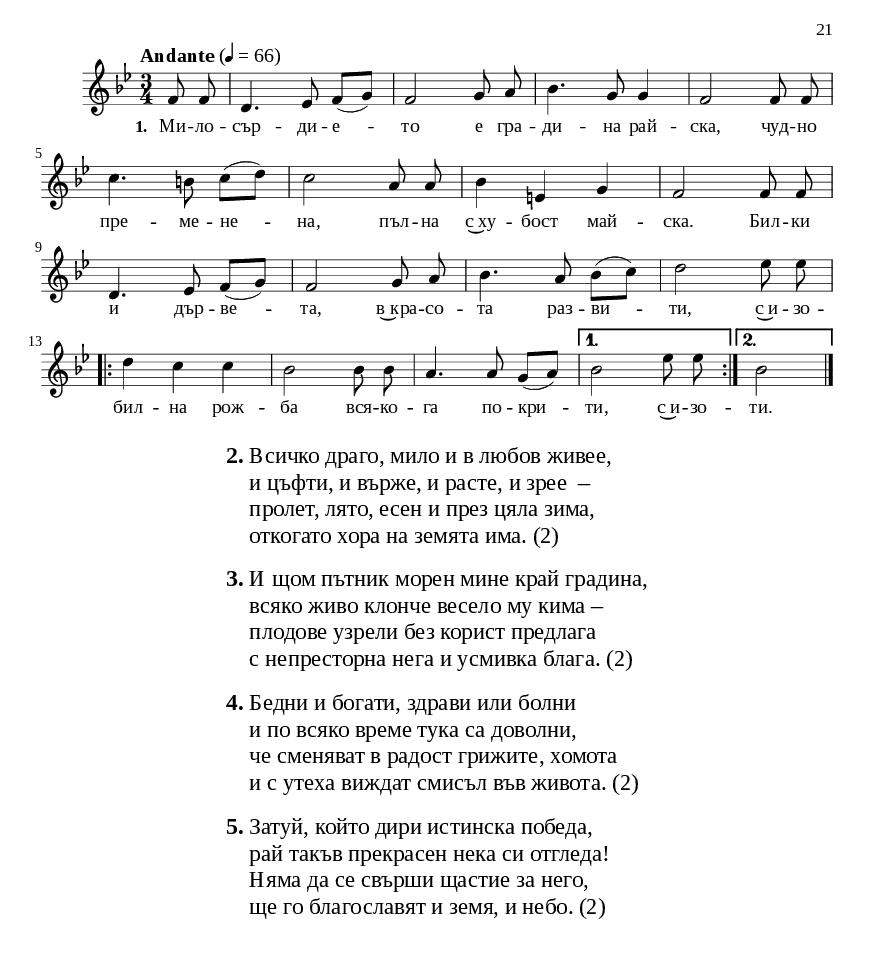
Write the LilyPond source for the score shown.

\version "2.24.4"

% include paper part and global functions
\include "include/globals.ily"

\bookpart {
  \label #'ref038
  \tocItem \markup "Милосърдието"
  \include "include/bookpart-paper.ily"
  \paper {
      print-first-page-number = ##t
      bookpart-level-page-numbering = ##t
  print-page-number = ##t
      first-page-number = #21
}
\score {
    \include "include/score-layout.ily"

    \new Voice \absolute {
      \clef treble
      \key bes \major
      \time 3/4
      \tempoFunc "Andante" 4 "66"
      \autoBeamOff
      \partial 4
      \autoBeamOff
      f'8 f'8 | d'4. es'8 f' ([ g' ]) |  f'2 g'8 a' |  bes'4. g'8 g'4 |  f'2 f'8 f' \break |
      c''4. b'8 c'' ([ d'' ]) |c''2 a'8 a' | bes'4 e' g' | f'2 f'8 f' \break |
      d'4. es'8 f' ([ g' ]) | f'2 g'8 a' | bes'4. a'8 bes' ([ c'' ]) | d''2 es''8 es'' \break
      \repeat volta 2 {d''4 c'' c'' bes'2 bes'8 bes' | a'4. a'8 g' ( [a'] ) |}
      \alternative { { bes'2 es''8 es'' } {  bes'2 \bar "|." \break } }
    }


    \addlyrics {
      \set stanza = "1. " Ми -- ло -- сър -- ди -- е -- то е гра -- ди -- на рай --
      ска, чуд -- но пре -- ме -- не -- на, пъл -- на
      с~ху -- бост май -- ска. Бил -- ки и дър -- ве --
      та, в~кра -- со -- та раз -- ви -- ти, с~и -- зо
      -- бил -- на рож -- ба вся -- ко -- га по -- кри
      -- ти, с~и -- зо -- ти.
    }

    \header {
      title = \titleFunc #'ref_desc_2 "Милосърдието" "Milosărdieto"
    }

    \midi{}

  } % score

  \markup \abs-fontsize #11 \override #`(baseline-skip . ,bgCoupletBaselineSkip) {
    \fill-line {
      \column {
        \line {
          \bold "2."
          \column {
            "Всичко драго, мило и в любов живее,"
            "и цъфти, и върже, и расте, и зрее  –"
            "пролет, лято, есен и през цяла зима,"
            "откогато хора на земята има. (2)"

          }
        }
        \vspace #1
        \line {
          \bold "3."
          \column {
            "И щом пътник морен мине край градина,"
            "всяко живо клонче весело му кима –"
            "плодове узрели без корист предлага"
            "с непресторна нега и усмивка блага. (2)"
          }
        }
        \vspace #1
        \line {
          \bold "4."
          \column {
            "Бедни и богати, здрави или болни"
            "и по всяко време тука са доволни,"
            "че сменяват в радост грижите, хомота"
            "и с утеха виждат смисъл във живота. (2)"
          }
        }
        \vspace #1

        \line {
          \bold "5."
          \column {
            "Затуй, който дири истинска победа,"
            "рай такъв прекрасен нека си отгледа!"
            "Няма да се свърши щастие за него,"
            "ще го благославят и земя, и небо. (2)"
          }
        }
      }
    }
  }





} % bookpart
